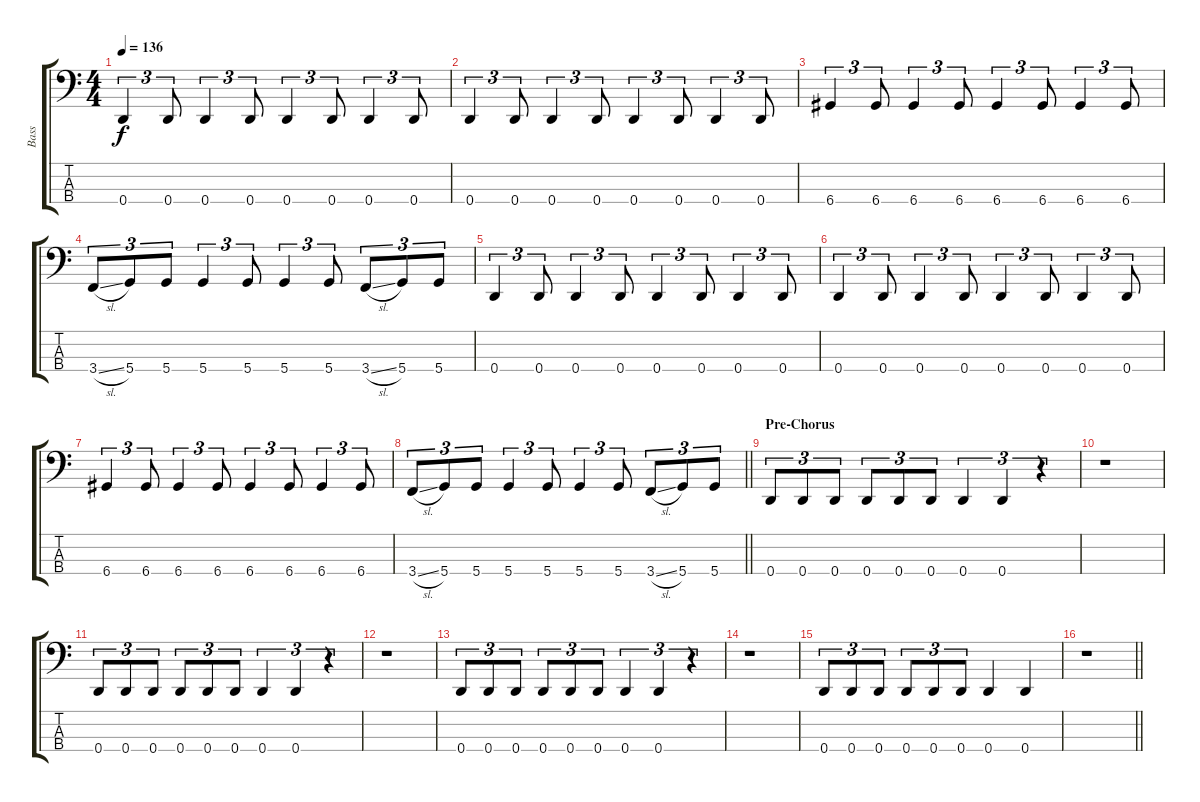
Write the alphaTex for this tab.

\track ("Bass" "Bass") {instrument electricbassfinger}
\staff {score tabs}
\tuning (F2 C2 G1 D1) {hide}
\ts (4 4)
\tempo 136
\clef f4
\ks c
0.4.4{tu (3 2) dy f} 0.4.8{tu (3 2)} 0.4.4{tu (3 2)} 0.4.8{tu (3 2)} 0.4.4{tu (3 2)} 0.4.8{tu (3 2)} 0.4.4{tu (3 2)} 0.4.8{tu (3 2)} |
0.4.4{tu (3 2)} 0.4.8{tu (3 2)} 0.4.4{tu (3 2)} 0.4.8{tu (3 2)} 0.4.4{tu (3 2)} 0.4.8{tu (3 2)} 0.4.4{tu (3 2)} 0.4.8{tu (3 2)} |
6.4.4{tu (3 2)} 6.4.8{tu (3 2)} 6.4.4{tu (3 2)} 6.4.8{tu (3 2)} 6.4.4{tu (3 2)} 6.4.8{tu (3 2)} 6.4.4{tu (3 2)} 6.4.8{tu (3 2)} |
3.4{sl}.8{tu (3 2)} 5.4.8{tu (3 2)} 5.4.8{tu (3 2)} 5.4.4{tu (3 2)} 5.4.8{tu (3 2)} 5.4.4{tu (3 2)} 5.4.8{tu (3 2)} 3.4{sl}.8{tu (3 2)} 5.4.8{tu (3 2)} 5.4.8{tu (3 2)} |
0.4.4{tu (3 2)} 0.4.8{tu (3 2)} 0.4.4{tu (3 2)} 0.4.8{tu (3 2)} 0.4.4{tu (3 2)} 0.4.8{tu (3 2)} 0.4.4{tu (3 2)} 0.4.8{tu (3 2)} |
0.4.4{tu (3 2)} 0.4.8{tu (3 2)} 0.4.4{tu (3 2)} 0.4.8{tu (3 2)} 0.4.4{tu (3 2)} 0.4.8{tu (3 2)} 0.4.4{tu (3 2)} 0.4.8{tu (3 2)} |
6.4.4{tu (3 2)} 6.4.8{tu (3 2)} 6.4.4{tu (3 2)} 6.4.8{tu (3 2)} 6.4.4{tu (3 2)} 6.4.8{tu (3 2)} 6.4.4{tu (3 2)} 6.4.8{tu (3 2)} |
\barLineRight lightlight
3.4{sl}.8{tu (3 2)} 5.4.8{tu (3 2)} 5.4.8{tu (3 2)} 5.4.4{tu (3 2)} 5.4.8{tu (3 2)} 5.4.4{tu (3 2)} 5.4.8{tu (3 2)} 3.4{sl}.8{tu (3 2)} 5.4.8{tu (3 2)} 5.4.8{tu (3 2)} |
\section ("" "Pre-Chorus")
0.4.8{tu (3 2)} 0.4.8{tu (3 2)} 0.4.8{tu (3 2)} 0.4.8{tu (3 2)} 0.4.8{tu (3 2)} 0.4.8{tu (3 2)} 0.4.4{tu (3 2)} 0.4.4{tu (3 2)} r.4{tu (3 2)} |
r.1 |
0.4.8{tu (3 2)} 0.4.8{tu (3 2)} 0.4.8{tu (3 2)} 0.4.8{tu (3 2)} 0.4.8{tu (3 2)} 0.4.8{tu (3 2)} 0.4.4{tu (3 2)} 0.4.4{tu (3 2)} r.4{tu (3 2)} |
r.1 |
0.4.8{tu (3 2)} 0.4.8{tu (3 2)} 0.4.8{tu (3 2)} 0.4.8{tu (3 2)} 0.4.8{tu (3 2)} 0.4.8{tu (3 2)} 0.4.4{tu (3 2)} 0.4.4{tu (3 2)} r.4{tu (3 2)} |
r.1 |
0.4.8{tu (3 2)} 0.4.8{tu (3 2)} 0.4.8{tu (3 2)} 0.4.8{tu (3 2)} 0.4.8{tu (3 2)} 0.4.8{tu (3 2)} 0.4.4 0.4.4 |
\barLineRight lightlight
r.1
